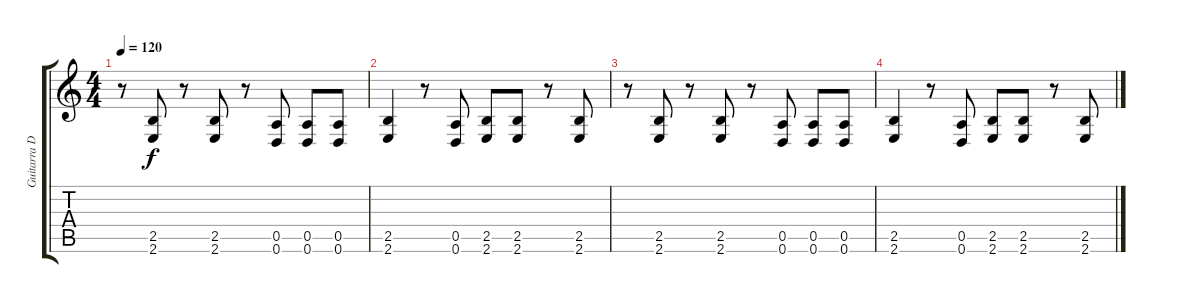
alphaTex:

\track ("Guitarra Distorcida 2" "Guitarra D") {instrument distortionguitar}
\staff {score tabs}
\tuning (E4 B3 G3 D3 A2 D2) {hide}
\ts (4 4)
\tempo 120
\clef g2
\ks c
r.8{dy f} (2.5 2.6).8 r.8 (2.5 2.6).8 r.8 (0.5 0.6).8 (0.5 0.6).8 (0.5 0.6).8 |
(2.5 2.6).4 r.8 (0.5 0.6).8 (2.5 2.6).8 (2.5 2.6).8 r.8 (2.5 2.6).8 |
r.8 (2.5 2.6).8 r.8 (2.5 2.6).8 r.8 (0.5 0.6).8 (0.5 0.6).8 (0.5 0.6).8 |
(2.5 2.6).4 r.8 (0.5 0.6).8 (2.5 2.6).8 (2.5 2.6).8 r.8 (2.5 2.6).8
